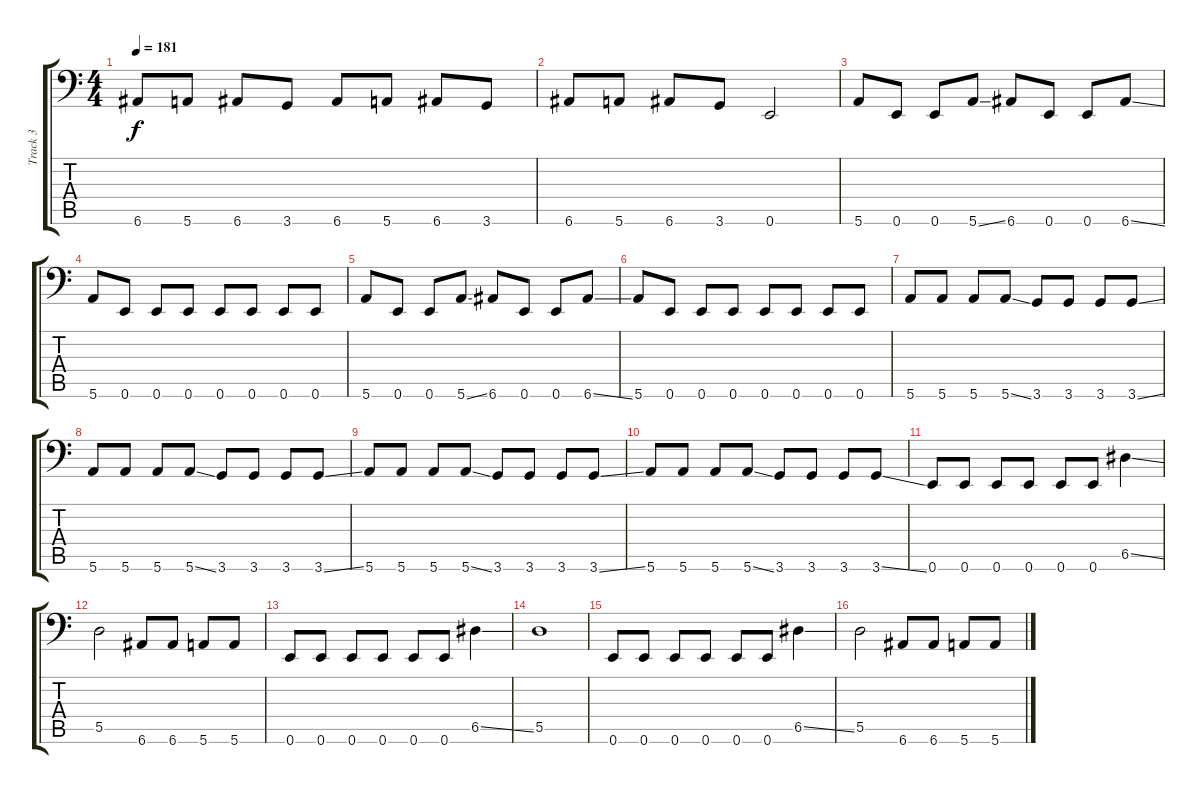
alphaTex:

\track ("Track 3" "Track 3") {instrument slapbass1}
\staff {score tabs}
\tuning (E3 B2 G2 D2 A1 E1) {hide}
\ts (4 4)
\tempo 181
\clef f4
\ks c
6.6.8{dy f} 5.6.8 6.6.8 3.6.8 6.6.8 5.6.8 6.6.8 3.6.8 |
6.6.8 5.6.8 6.6.8 3.6.8 0.6.2 |
5.6.8 0.6.8 0.6.8 5.6{ss}.8 6.6.8 0.6.8 0.6.8 6.6{ss}.8 |
5.6.8 0.6.8 0.6.8 0.6.8 0.6.8 0.6.8 0.6.8 0.6.8 |
5.6.8 0.6.8 0.6.8 5.6{ss}.8 6.6.8 0.6.8 0.6.8 6.6{ss}.8 |
5.6.8 0.6.8 0.6.8 0.6.8 0.6.8 0.6.8 0.6.8 0.6.8 |
5.6.8 5.6.8 5.6.8 5.6{ss}.8 3.6.8 3.6.8 3.6.8 3.6{ss}.8 |
5.6.8 5.6.8 5.6.8 5.6{ss}.8 3.6.8 3.6.8 3.6.8 3.6{ss}.8 |
5.6.8 5.6.8 5.6.8 5.6{ss}.8 3.6.8 3.6.8 3.6.8 3.6{ss}.8 |
5.6.8 5.6.8 5.6.8 5.6{ss}.8 3.6.8 3.6.8 3.6.8 3.6{ss}.8 |
0.6.8 0.6.8 0.6.8 0.6.8 0.6.8 0.6.8 6.5{ss}.4 |
5.5.2 6.6.8 6.6.8 5.6.8 5.6.8 |
0.6.8 0.6.8 0.6.8 0.6.8 0.6.8 0.6.8 6.5{ss}.4 |
5.5.1 |
0.6.8 0.6.8 0.6.8 0.6.8 0.6.8 0.6.8 6.5{ss}.4 |
5.5.2 6.6.8 6.6.8 5.6.8 5.6.8
